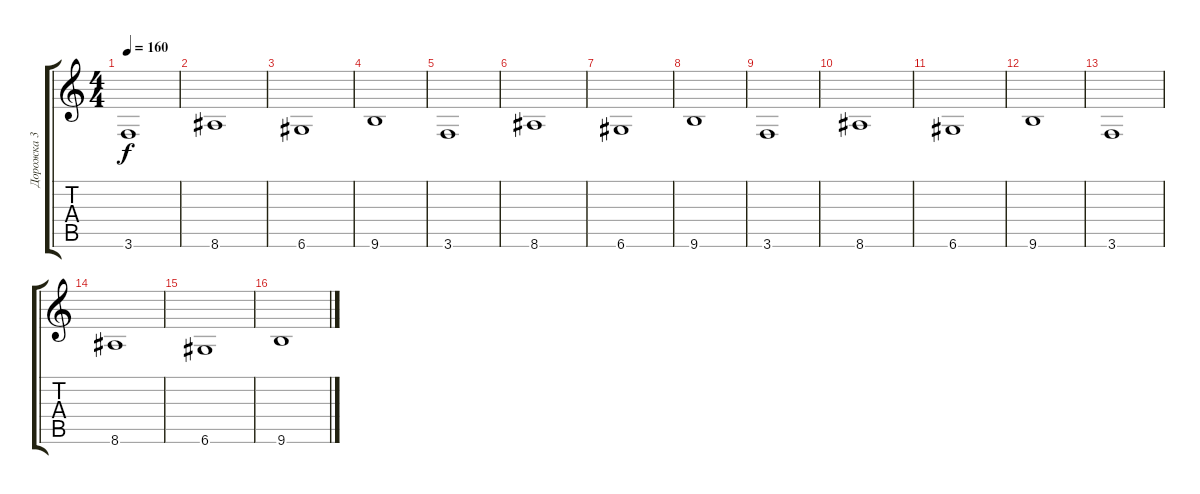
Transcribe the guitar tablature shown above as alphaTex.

\track ("Дорожка 3" "Дорожка 3") {instrument electricbasspick}
\staff {score tabs}
\tuning (E4 B3 G3 D3 A2 D2) {hide}
\ts (4 4)
\tempo 160
\clef g2
\ks c
3.6.1{dy f} |
8.6.1 |
6.6.1 |
9.6.1 |
3.6.1 |
8.6.1 |
6.6.1 |
9.6.1 |
3.6.1 |
8.6.1 |
6.6.1 |
9.6.1 |
3.6.1 |
8.6.1 |
6.6.1 |
9.6.1
